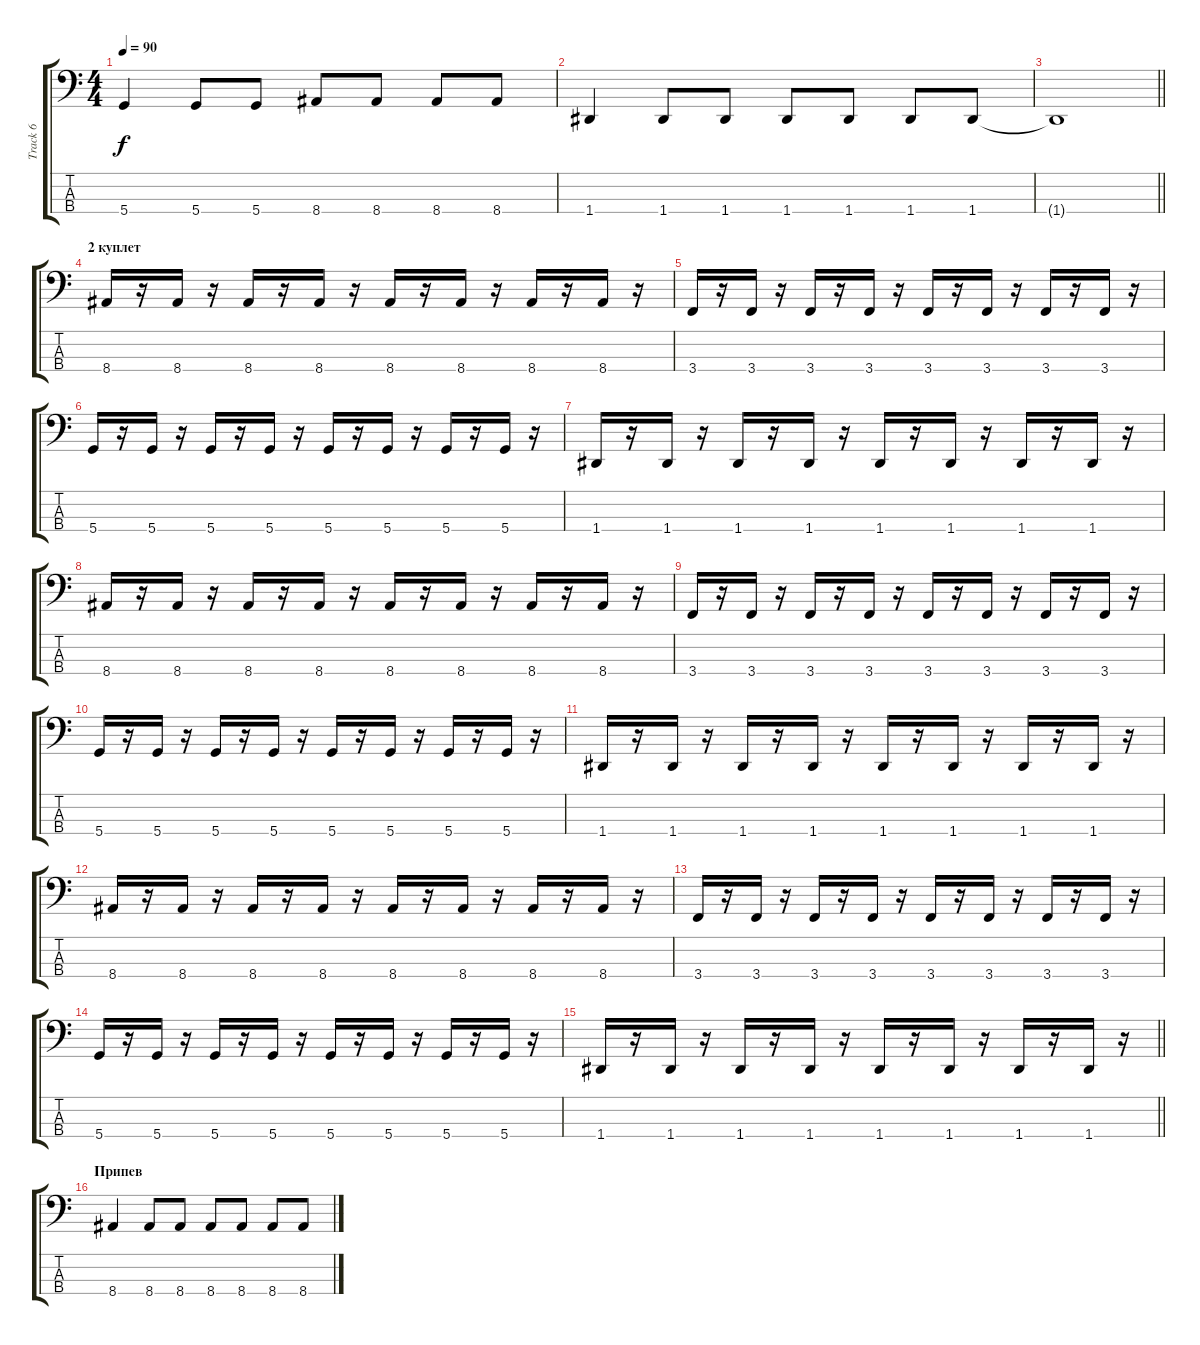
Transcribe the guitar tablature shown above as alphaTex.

\track ("Track 6" "Track 6") {instrument electricbassfinger}
\staff {score tabs}
\tuning (G2 D2 A1 D1) {hide}
\ts (4 4)
\tempo 90
\clef f4
\ks c
5.4.4{dy f} 5.4.8 5.4.8 8.4.8 8.4.8 8.4.8 8.4.8 |
1.4.4 1.4.8 1.4.8 1.4.8 1.4.8 1.4.8 1.4.8 |
\barLineRight lightlight
1.4{t}.1 |
\section ("" "2 куплет")
8.4.16 r.16 8.4.16 r.16 8.4.16 r.16 8.4.16 r.16 8.4.16 r.16 8.4.16 r.16 8.4.16 r.16 8.4.16 r.16 |
3.4.16 r.16 3.4.16 r.16 3.4.16 r.16 3.4.16 r.16 3.4.16 r.16 3.4.16 r.16 3.4.16 r.16 3.4.16 r.16 |
5.4.16 r.16 5.4.16 r.16 5.4.16 r.16 5.4.16 r.16 5.4.16 r.16 5.4.16 r.16 5.4.16 r.16 5.4.16 r.16 |
1.4.16 r.16 1.4.16 r.16 1.4.16 r.16 1.4.16 r.16 1.4.16 r.16 1.4.16 r.16 1.4.16 r.16 1.4.16 r.16 |
8.4.16 r.16 8.4.16 r.16 8.4.16 r.16 8.4.16 r.16 8.4.16 r.16 8.4.16 r.16 8.4.16 r.16 8.4.16 r.16 |
3.4.16 r.16 3.4.16 r.16 3.4.16 r.16 3.4.16 r.16 3.4.16 r.16 3.4.16 r.16 3.4.16 r.16 3.4.16 r.16 |
5.4.16 r.16 5.4.16 r.16 5.4.16 r.16 5.4.16 r.16 5.4.16 r.16 5.4.16 r.16 5.4.16 r.16 5.4.16 r.16 |
1.4.16 r.16 1.4.16 r.16 1.4.16 r.16 1.4.16 r.16 1.4.16 r.16 1.4.16 r.16 1.4.16 r.16 1.4.16 r.16 |
8.4.16 r.16 8.4.16 r.16 8.4.16 r.16 8.4.16 r.16 8.4.16 r.16 8.4.16 r.16 8.4.16 r.16 8.4.16 r.16 |
3.4.16 r.16 3.4.16 r.16 3.4.16 r.16 3.4.16 r.16 3.4.16 r.16 3.4.16 r.16 3.4.16 r.16 3.4.16 r.16 |
5.4.16 r.16 5.4.16 r.16 5.4.16 r.16 5.4.16 r.16 5.4.16 r.16 5.4.16 r.16 5.4.16 r.16 5.4.16 r.16 |
\barLineRight lightlight
1.4.16 r.16 1.4.16 r.16 1.4.16 r.16 1.4.16 r.16 1.4.16 r.16 1.4.16 r.16 1.4.16 r.16 1.4.16 r.16 |
\section ("" "Припев")
8.4.4 8.4.8 8.4.8 8.4.8 8.4.8 8.4.8 8.4.8
